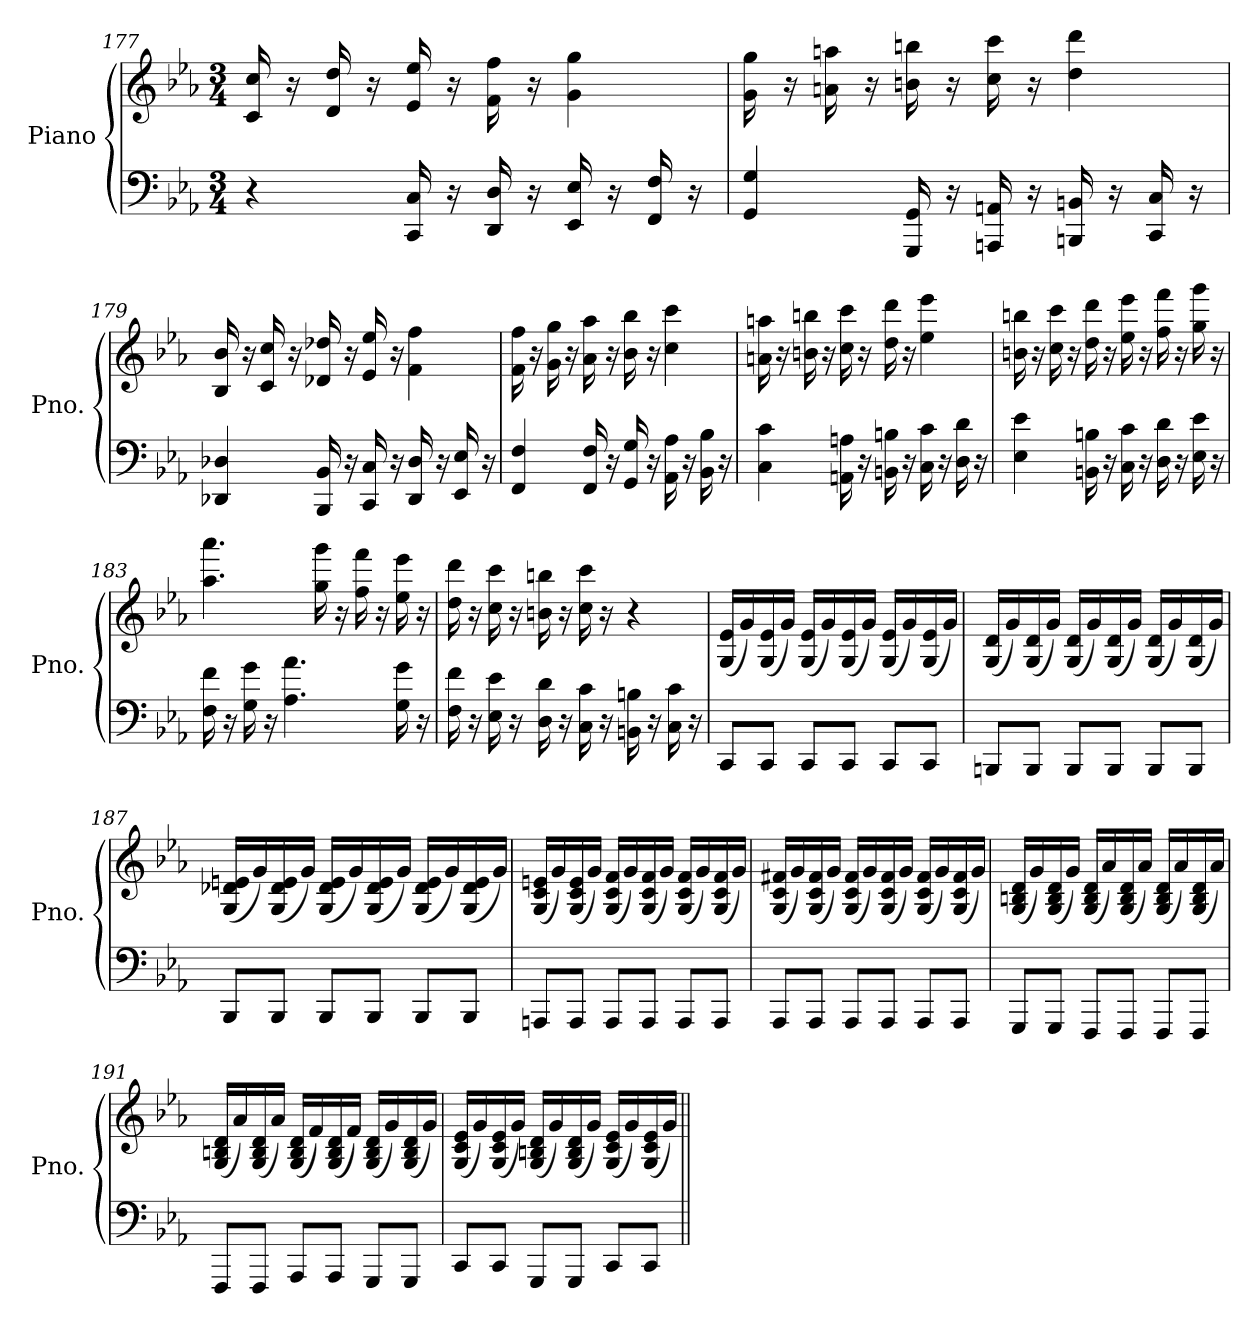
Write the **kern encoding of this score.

**kern	**kern
*part1	*part1
*staff2	*staff1
*I"Piano	*
*I'Pno.	*
*clefF4	*clefG2
*k[b-e-a-]	*k[b-e-a-]
*M3/4	*M3/4
=177	=177
4r	16c/ 16cc/
.	16r
.	16d/ 16dd/
.	16r
16CC/ 16C/	16e-/ 16ee-/
16r	16r
16DD/ 16D/	16f\ 16ff\
16r	16r
16EE-/ 16E-/	4g\ 4gg\
16r	.
16FF/ 16F/	.
16r	.
!!LO:LB:g=z
=178	=178
4GG/ 4G/	16g\ 16gg\
.	16r
.	16an\ 16aan\
.	16r
16GGG/ 16GG/	16bn\ 16bbn\
16r	16r
16AAAn/ 16AAn/	16cc\ 16ccc\
16r	16r
16BBBn/ 16BBn/	4dd\ 4ddd\
16r	.
16CC/ 16C/	.
16r	.
=179	=179
4DD-X/ 4D-X/	16B-/ 16b-/
.	16r
.	16c/ 16cc/
.	16r
16BBB-/ 16BB-/	16d-X/ 16dd-X/
16r	16r
16CC/ 16C/	16e-/ 16ee-/
16r	16r
16DD-/ 16D-/	4f\ 4ff\
16r	.
16EE-/ 16E-/	.
16r	.
=180	=180
4FF/ 4F/	16f\ 16ff\
.	16r
.	16g\ 16gg\
.	16r
16FF/ 16F/	16a-\ 16aa-\
16r	16r
16GG/ 16G/	16b-\ 16bb-\
16r	16r
16AA-\ 16A-\	4cc\ 4ccc\
16r	.
16BB-\ 16B-\	.
16r	.
!!LO:LB:g=z
=181	=181
4C\ 4c\	16an\ 16aan\
.	16r
.	16bn\ 16bbn\
.	16r
16AAn\ 16An\	16cc\ 16ccc\
16r	16r
16BBn\ 16Bn\	16dd\ 16ddd\
16r	16r
16C\ 16c\	4ee-\ 4eee-\
16r	.
16D\ 16d\	.
16r	.
=182	=182
4E-\ 4e-\	16bn\ 16bbn\
.	16r
.	16cc\ 16ccc\
.	16r
16BBn\ 16Bn\	16dd\ 16ddd\
16r	16r
16C\ 16c\	16ee-\ 16eee-\
16r	16r
16D\ 16d\	16ff\ 16fff\
16r	16r
16E-\ 16e-\	16gg\ 16ggg\
16r	16r
=183	=183
16F\ 16f\	4.aa-\ 4.aaa-\
16r	.
16G\ 16g\	.
16r	.
4.A-\ 4.a-\	.
.	16gg\ 16ggg\
.	16r
.	16ff\ 16fff\
.	16r
16G\ 16g\	16ee-\ 16eee-\
16r	16r
!!LO:PB:g=z
=184	=184
16F\ 16f\	16dd\ 16ddd\
16r	16r
16E-\ 16e-\	16cc\ 16ccc\
16r	16r
16D\ 16d\	16bn\ 16bbn\
16r	16r
16C\ 16c\	16cc\ 16ccc\
16r	16r
16BBn\ 16Bn\	4r
16r	.
16C\ 16c\	.
16r	.
=185	=185
8CC/L	(<16G/ 16e-/LL
.	16g/)
8CC/J	(<16G/ 16e-/
.	16g/JJ)
8CC/L	(<16G/ 16e-/LL
.	16g/)
8CC/J	(<16G/ 16e-/
.	16g/JJ)
8CC/L	(<16G/ 16e-/LL
.	16g/)
8CC/J	(<16G/ 16e-/
.	16g/JJ)
=186	=186
8BBBn/L	(<16G/ 16d/LL
.	16g/)
8BBB/J	(<16G/ 16d/
.	16g/JJ)
8BBB/L	(<16G/ 16d/LL
.	16g/)
8BBB/J	(<16G/ 16d/
.	16g/JJ)
8BBB/L	(<16G/ 16d/LL
.	16g/)
8BBB/J	(<16G/ 16d/
.	16g/JJ)
!!LO:LB:g=z
=187	=187
8BBB-/L	(<16G/ 16d-X/ 16en/LL
.	16g/)
8BBB-/J	(<16G/ 16d-/ 16e/
.	16g/JJ)
8BBB-/L	(<16G/ 16d-/ 16e/LL
.	16g/)
8BBB-/J	(<16G/ 16d-/ 16e/
.	16g/JJ)
8BBB-/L	(<16G/ 16d-/ 16e/LL
.	16g/)
8BBB-/J	(<16G/ 16d-/ 16e/
.	16g/JJ)
=188	=188
8AAAn/L	(<16G/ 16c/ 16en/LL
.	16g/)
8AAA/J	(<16G/ 16c/ 16e/
.	16g/JJ)
8AAA/L	(<16G/ 16c/ 16f/LL
.	16g/)
8AAA/J	(<16G/ 16c/ 16f/
.	16g/JJ)
8AAA/L	(<16G/ 16c/ 16f/LL
.	16g/)
8AAA/J	(<16G/ 16c/ 16f/
.	16g/JJ)
=189	=189
8AAA-/L	(<16G/ 16c/ 16f#X/LL
.	16g/)
8AAA-/J	(<16G/ 16c/ 16f#/
.	16g/JJ)
8AAA-/L	(<16G/ 16c/ 16f#/LL
.	16g/)
8AAA-/J	(<16G/ 16c/ 16f#/
.	16g/JJ)
8AAA-/L	(<16G/ 16c/ 16f#/LL
.	16g/)
8AAA-/J	(<16G/ 16c/ 16f#/
.	16g/JJ)
!!LO:LB:g=z
=190	=190
8GGG/L	(<16G/ 16Bn/ 16d/LL
.	16g/)
8GGG/J	(<16G/ 16B/ 16d/
.	16g/JJ)
8FFF/L	(<16G/ 16B/ 16d/LL
.	16a-/)
8FFF/J	(<16G/ 16B/ 16d/
.	16a-/JJ)
8FFF/L	(<16G/ 16B/ 16d/LL
.	16a-/)
8FFF/J	(<16G/ 16B/ 16d/
.	16a-/JJ)
=191	=191
8FFF/L	(<16G/ 16Bn/ 16d/LL
.	16a-/)
8FFF/J	(<16G/ 16B/ 16d/
.	16a-/JJ)
8AAA-/L	(<16G/ 16B/ 16d/LL
.	16f/)
8AAA-/J	(<16G/ 16B/ 16d/
.	16f/JJ)
8GGG/L	(<16G/ 16B/ 16d/LL
.	16g/)
8GGG/J	(<16G/ 16B/ 16d/
.	16g/JJ)
=192	=192
8CC/L	(<16G/ 16c/ 16e-/LL
.	16g/)
8CC/J	(<16G/ 16c/ 16e-/
.	16g/JJ)
8GGG/L	(<16G/ 16Bn/ 16d/LL
.	16g/)
8GGG/J	(<16G/ 16B/ 16d/
.	16g/JJ)
8CC/L	(<16G/ 16c/ 16e-/LL
.	16g/)
8CC/J	(<16G/ 16c/ 16e-/
.	16g/JJ)
=||	=||
*-	*-
